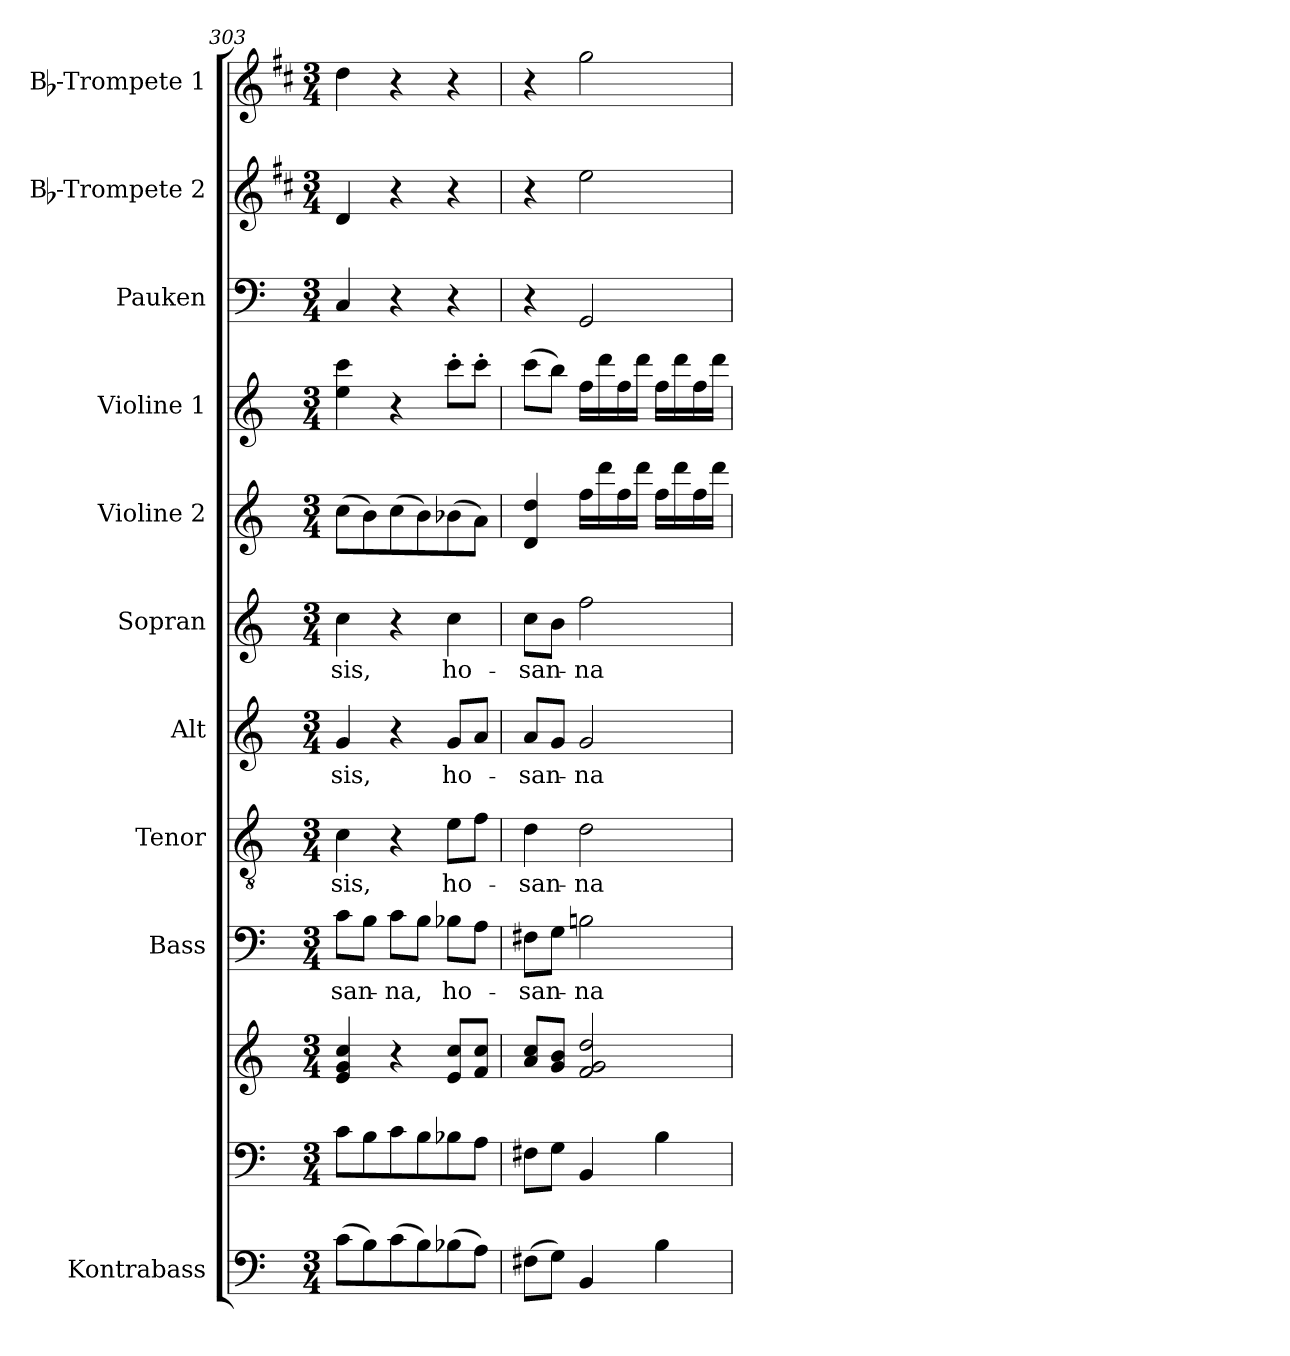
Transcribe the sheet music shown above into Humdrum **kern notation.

**kern	**kern	**kern	**kern	**text	**kern	**text	**kern	**text	**kern	**text	**kern	**kern	**kern	**kern	**kern
*part11	*part10	*part10	*part9	*part9	*part8	*part8	*part7	*part7	*part6	*part6	*part5	*part4	*part3	*part2	*part1
*staff12	*staff11	*staff10	*staff9	*staff9	*staff8	*staff8	*staff7	*staff7	*staff6	*staff6	*staff5	*staff4	*staff3	*staff2	*staff1
*I"Kontrabass	*	*	*I"Bass	*	*I"Tenor	*	*I"Alt	*	*I"Sopran	*	*I"Violine 2	*I"Violine 1	*I"Pauken	*I"Bb-Trompete 2	*I"Bb-Trompete 1
*I'Kb.	*	*	*I'B.	*	*I'T.	*	*I'A.	*	*I'S.	*	*I'Vl. 2	*I'Vl. 1	*I'Pk.	*I'Bb Trp. 2	*I'Bb Trp. 1
*clefF4	*clefF4	*clefG2	*clefF4	*	*clefGv2	*	*clefG2	*	*clefG2	*	*clefG2	*clefG2	*clefF4	*clefG2	*clefG2
*ITrd7c12	*	*	*	*	*	*	*	*	*	*	*	*	*	*ITrd1c2	*ITrd1c2
*k[]	*k[]	*k[]	*k[]	*	*k[]	*	*k[]	*	*k[]	*	*k[]	*k[]	*k[]	*k[]	*k[]
*C:	*C:	*C:	*C:	*	*C:	*	*C:	*	*C:	*	*C:	*C:	*C:	*C:	*C:
*M3/4	*M3/4	*M3/4	*M3/4	*	*M3/4	*	*M3/4	*	*M3/4	*	*M3/4	*M3/4	*M3/4	*M3/4	*M3/4
=303	=303	=303	=303	=303	=303	=303	=303	=303	=303	=303	=303	=303	=303	=303	=303
!	!	!	!	!LO:LY:b	!	!LO:LY:b	!	!LO:LY:b	!	!LO:LY:b	!	!	!	!	!
(>8C\L	8c\L	4e/ 4g/ 4cc/	8c\L	-san-	4c\	-sis,	4g/	-sis,	4cc\	-sis,	(>8cc\L	4ee\ 4ccc\	4C/	4c/	4cc\
8BB\)	8B\	.	8B\J	.	.	.	.	.	.	.	8b\)	.	.	.	.
!	!	!	!	!LO:LY:b	!	!	!	!	!	!	!	!	!	!	!
(>8C\	8c\	4r	8c\L	-na,	4r	.	4r	.	4r	.	(>8cc\	4r	4r	4r	4r
8BB\)	8B\	.	8B\J	.	.	.	.	.	.	.	8b\)	.	.	.	.
!	!	!	!	!LO:LY:b	!	!LO:LY:b	!	!LO:LY:b	!	!LO:LY:b	!	!	!	!	!
(>8BB-X\	8B-X\	8e/ 8cc/L	8B-X\L	ho-	8e\L	ho-	8g/L	ho-	4cc\	ho-	(>8b-X\	8ccc'>\L	4r	4r	4r
8AA\J)	8A\J	8f/ 8cc/J	8A\J	.	8f\J	.	8a/J	.	.	.	8a\J)	8ccc'>\J	.	.	.
=304	=304	=304	=304	=304	=304	=304	=304	=304	=304	=304	=304	=304	=304	=304	=304
!	!	!	!	!LO:LY:b	!	!LO:LY:b	!	!LO:LY:b	!	!LO:LY:b	!	!	!	!	!
(>8FF#X\L	8F#X\L	8a/ 8cc/L	8F#X\L	-san-	4d\	-san-	8a/L	-san-	8cc\L	-san-	4d/ 4dd/	(>8ccc\L	4r	4r	4r
8GG\J)	8G\J	8g/ 8b/J	8G\J	.	.	.	8g/J	.	8b\J	.	.	8bb\J)	.	.	.
!	!	!	!	!LO:LY:b	!	!LO:LY:b	!	!LO:LY:b	!	!LO:LY:b	!	!	!	!	!
4BBB/	4BB/	2f/ 2g/ 2dd/	2Bn\	-na	2d\	-na	2g/	-na	2ff\	-na	16ff\LL	16ff\LL	2GG/	2dd\	2ff\
.	.	.	.	.	.	.	.	.	.	.	16ddd\	16ddd\	.	.	.
.	.	.	.	.	.	.	.	.	.	.	16ff\	16ff\	.	.	.
.	.	.	.	.	.	.	.	.	.	.	16ddd\JJ	16ddd\JJ	.	.	.
4BB\	4B\	.	.	.	.	.	.	.	.	.	16ff\LL	16ff\LL	.	.	.
.	.	.	.	.	.	.	.	.	.	.	16ddd\	16ddd\	.	.	.
.	.	.	.	.	.	.	.	.	.	.	16ff\	16ff\	.	.	.
.	.	.	.	.	.	.	.	.	.	.	16ddd\JJ	16ddd\JJ	.	.	.
=	=	=	=	=	=	=	=	=	=	=	=	=	=	=	=
*-	*-	*-	*-	*-	*-	*-	*-	*-	*-	*-	*-	*-	*-	*-	*-
